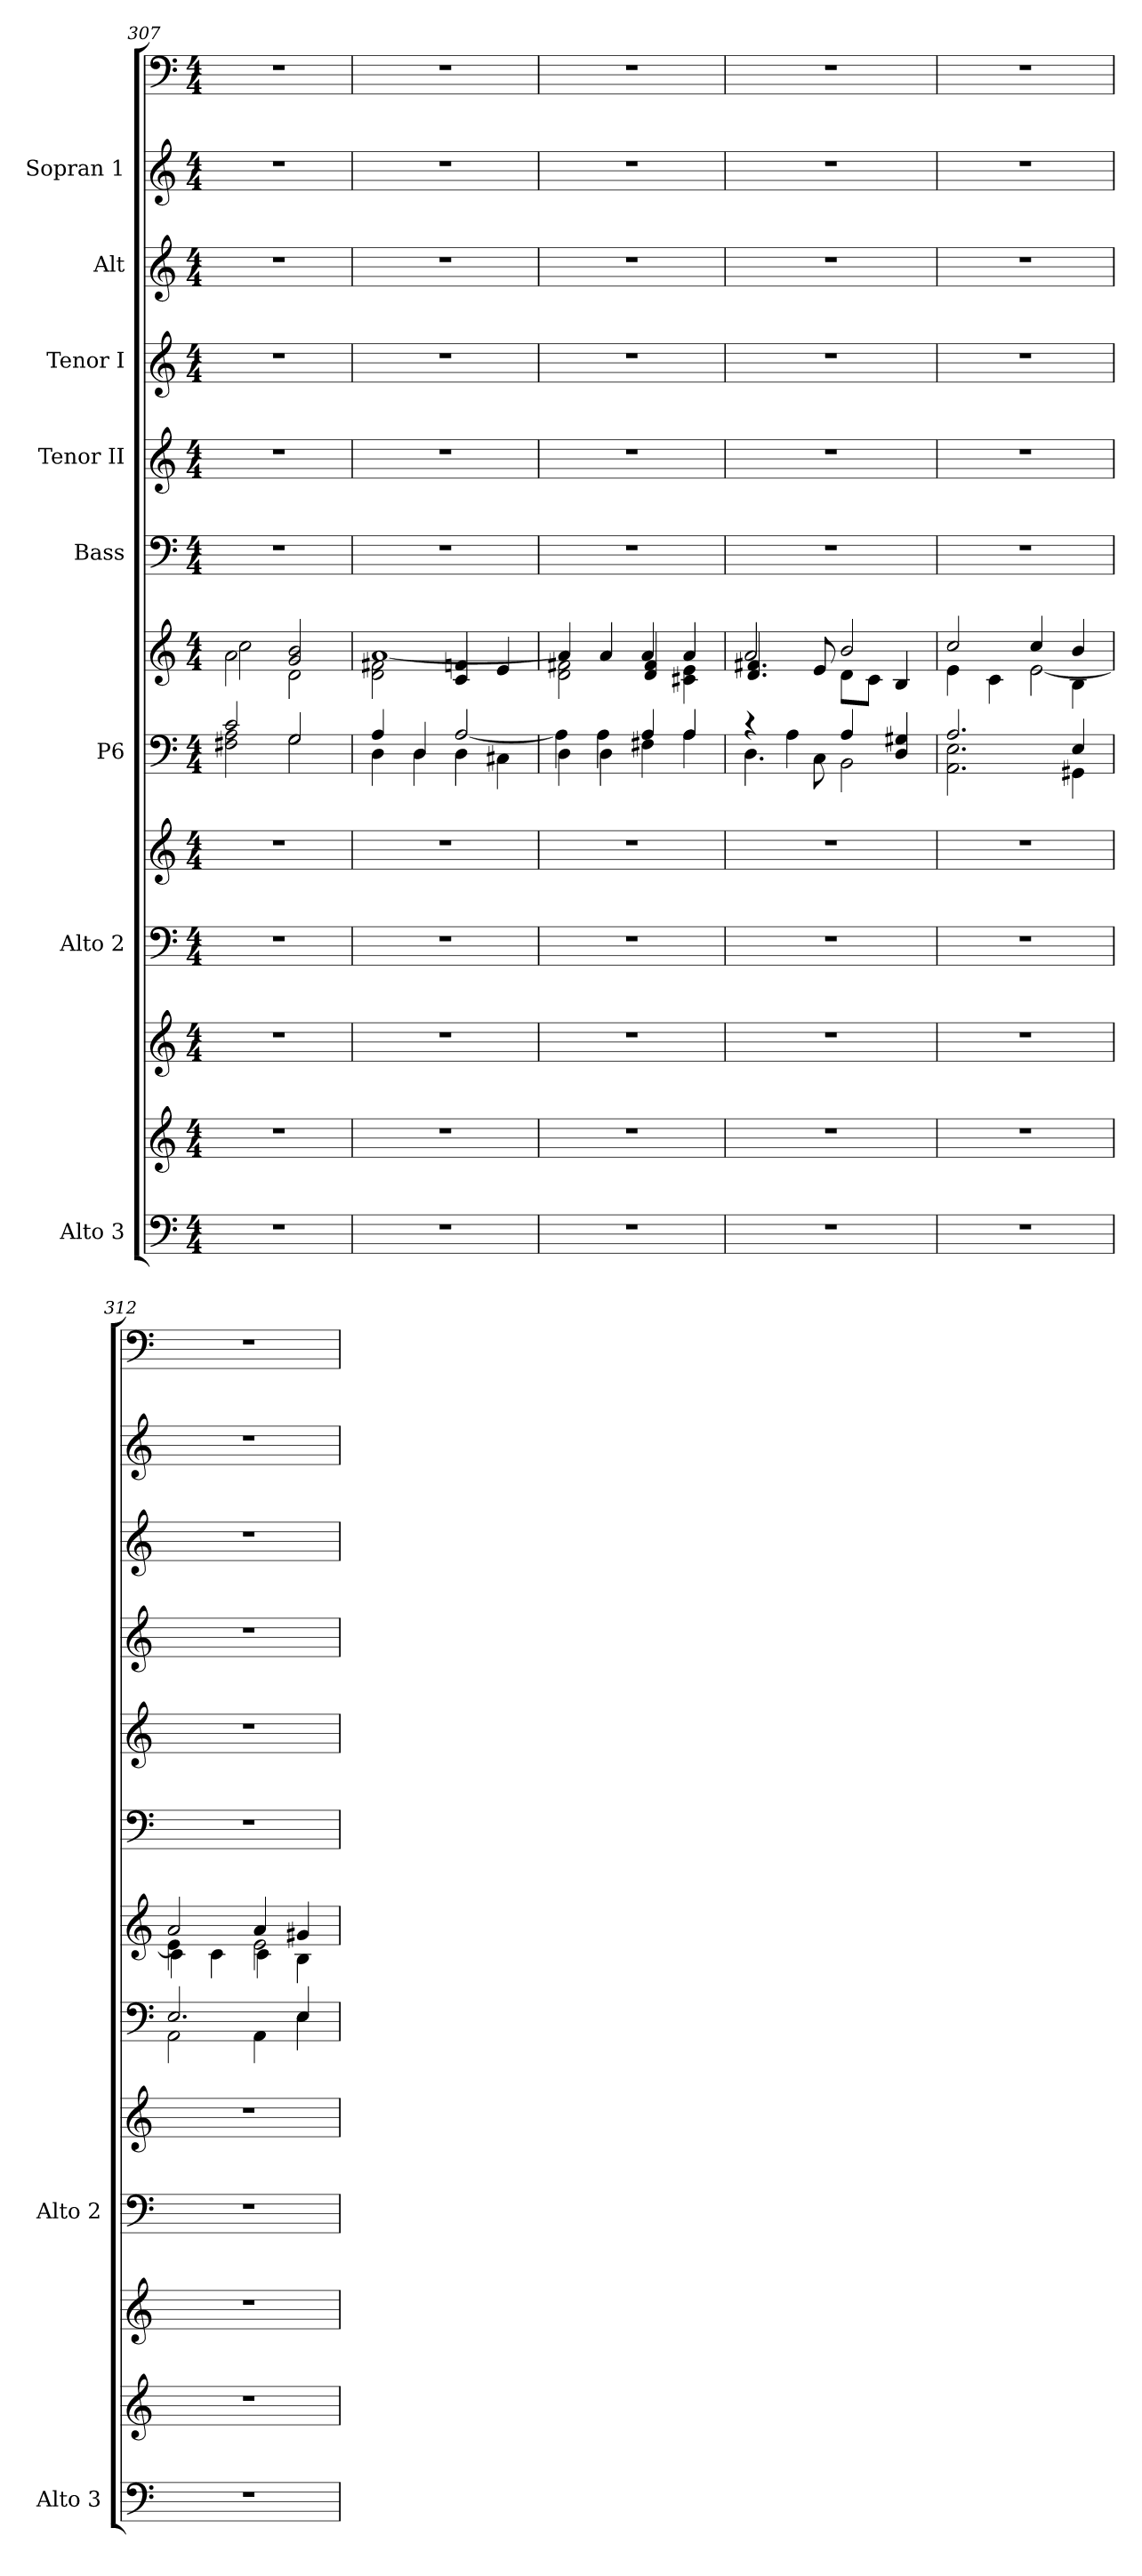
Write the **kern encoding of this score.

**kern	**kern	**kern	**kern	**kern	**kern	**kern	**kern	**kern	**kern	**kern	**kern	**kern
*part11	*part10	*part9	*part8	*part8	*part7	*part7	*part6	*part5	*part4	*part3	*part2	*part1
*staff13	*staff12	*staff11	*staff10	*staff9	*staff8	*staff7	*staff6	*staff5	*staff4	*staff3	*staff2	*staff1
*I"Alto 3	*	*	*I"Alto 2	*	*I"P6	*	*I"Bass	*I"Tenor II	*I"Tenor I	*I"Alt	*I"Sopran 1	*
*I'Alto 3	*	*	*I'Alto 2	*	*	*	*	*	*	*	*	*
!!LO:LB:g=z
*clefF4	*clefG2	*clefG2	*clefF4	*clefG2	*clefF4	*clefG2	*clefF4	*clefG2	*clefG2	*clefG2	*clefG2	*clefF4
*	*ITrd7c12	*ITrd7c12	*	*	*	*	*	*ITrd7c12	*ITrd7c12	*	*	*
*k[]	*k[]	*k[]	*k[]	*k[]	*k[]	*k[]	*k[]	*k[]	*k[]	*k[]	*k[]	*k[]
*C:	*C:	*C:	*C:	*C:	*C:	*C:	*C:	*C:	*C:	*C:	*C:	*C:
*M4/4	*M4/4	*M4/4	*M4/4	*M4/4	*M4/4	*M4/4	*M4/4	*M4/4	*M4/4	*M4/4	*M4/4	*M4/4
=307	=307	=307	=307	=307	=307	=307	=307	=307	=307	=307	=307	=307
*	*	*	*	*	*^	*^	*	*	*	*	*	*
*	*	*	*	*	*	*	*	*^	*	*	*	*	*	*
1r	1r	1r	1r	1r	2c/	2F#X\ 2A\	1ryy	2a\	2cc\	1r	1r	1r	1r	1r	1r
.	.	.	.	.	2G/	2G\	.	2g/ 2b/	2d\	.	.	.	.	.	.
=308	=308	=308	=308	=308	=308	=308	=308	=308	=308	=308	=308	=308	=308	=308	=308
1r	1r	1r	1r	1r	4A/	4D\	1ryy	[>1a	2d\ 2f#X\	1r	1r	1r	1r	1r	1r
.	.	.	.	.	4D/	4D\	.	.	.	.	.	.	.	.	.
.	.	.	.	.	4D\	[>2A/	.	.	4c/ 4fn/	.	.	.	.	.	.
.	.	.	.	.	4C#X\	.	.	.	4e/	.	.	.	.	.	.
=309	=309	=309	=309	=309	=309	=309	=309	=309	=309	=309	=309	=309	=309	=309	=309
1r	1r	1r	1r	1r	4D\	4A\]	1ryy	4a/]	2d\ 2f#X\	1r	1r	1r	1r	1r	1r
.	.	.	.	.	4D\	4A\	.	4a/	.	.	.	.	.	.	.
.	.	.	.	.	4F#X\	4A/	.	4a/	4d/ 4f#/	.	.	.	.	.	.
.	.	.	.	.	4A\	4A/	.	4a/	4c#X\ 4e\	.	.	.	.	.	.
=310	=310	=310	=310	=310	=310	=310	=310	=310	=310	=310	=310	=310	=310	=310	=310
1r	1r	1r	1r	1r	4.D\	4rc	1ryy	2a/	4.d/ 4.f#X/	1r	1r	1r	1r	1r	1r
.	.	.	.	.	.	4A\	.	.	.	.	.	.	.	.	.
.	.	.	.	.	8C\	.	.	.	8e/	.	.	.	.	.	.
.	.	.	.	.	4A/	2BB\	.	2b/	8d\L	.	.	.	.	.	.
.	.	.	.	.	.	.	.	.	8c\J	.	.	.	.	.	.
.	.	.	.	.	4D/ 4G#X/	.	.	.	4B/	.	.	.	.	.	.
=311	=311	=311	=311	=311	=311	=311	=311	=311	=311	=311	=311	=311	=311	=311	=311
1r	1r	1r	1r	1r	2.A/	2.AA\ 2.E\	2.ryy	2cc/	4e\	1r	1r	1r	1r	1r	1r
.	.	.	.	.	.	.	.	.	4c\	.	.	.	.	.	.
.	.	.	.	.	.	.	.	[<2e\	4cc/	.	.	.	.	.	.
.	.	.	.	.	4E/	4GG#X\	4B\	.	4b/	.	.	.	.	.	.
=312	=312	=312	=312	=312	=312	=312	=312	=312	=312	=312	=312	=312	=312	=312	=312
1r	1r	1r	1r	1r	2AA\	2.E/	2a/	4e\]	4c\	1r	1r	1r	1r	1r	1r
.	.	.	.	.	.	.	.	4ryy	4c\	.	.	.	.	.	.
.	.	.	.	.	4AA\	.	4a/	2e\	4c\	.	.	.	.	.	.
.	.	.	.	.	4E/	4E\	4g#X/	.	4B\	.	.	.	.	.	.
*	*	*	*	*	*v	*v	*	*	*	*	*	*	*	*	*
*	*	*	*	*	*	*v	*v	*v	*	*	*	*	*	*
=	=	=	=	=	=	=	=	=	=	=	=	=
*-	*-	*-	*-	*-	*-	*-	*-	*-	*-	*-	*-	*-
